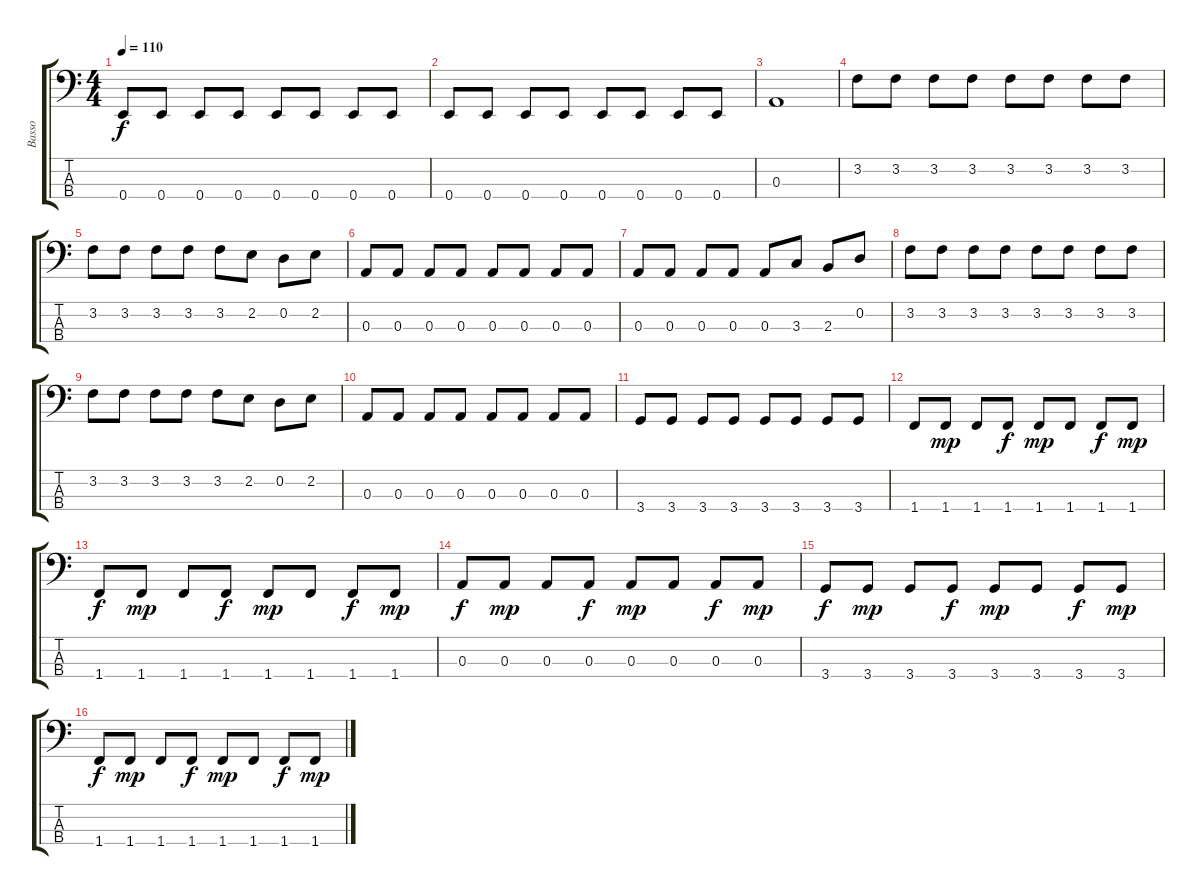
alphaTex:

\track ("Basso" "Basso") {instrument electricbasspick}
\staff {score tabs}
\tuning (G2 D2 A1 E1) {hide}
\ts (4 4)
\tempo 110
\clef f4
\ks c
0.4.8{dy f} 0.4.8 0.4.8 0.4.8 0.4.8 0.4.8 0.4.8 0.4.8 |
0.4.8 0.4.8 0.4.8 0.4.8 0.4.8 0.4.8 0.4.8 0.4.8 |
0.3.1 |
3.2.8 3.2.8 3.2.8 3.2.8 3.2.8 3.2.8 3.2.8 3.2.8 |
3.2.8 3.2.8 3.2.8 3.2.8 3.2.8 2.2.8 0.2.8 2.2.8 |
0.3.8 0.3.8 0.3.8 0.3.8 0.3.8 0.3.8 0.3.8 0.3.8 |
0.3.8 0.3.8 0.3.8 0.3.8 0.3.8 3.3.8 2.3.8 0.2.8 |
3.2.8 3.2.8 3.2.8 3.2.8 3.2.8 3.2.8 3.2.8 3.2.8 |
3.2.8 3.2.8 3.2.8 3.2.8 3.2.8 2.2.8 0.2.8 2.2.8 |
0.3.8 0.3.8 0.3.8 0.3.8 0.3.8 0.3.8 0.3.8 0.3.8 |
3.4.8 3.4.8 3.4.8 3.4.8 3.4.8 3.4.8 3.4.8 3.4.8 |
1.4.8 1.4.8{dy mp} 1.4.8 1.4.8{dy f} 1.4.8{dy mp} 1.4.8 1.4.8{dy f} 1.4.8{dy mp} |
1.4.8{dy f} 1.4.8{dy mp} 1.4.8 1.4.8{dy f} 1.4.8{dy mp} 1.4.8 1.4.8{dy f} 1.4.8{dy mp} |
0.3.8{dy f} 0.3.8{dy mp} 0.3.8 0.3.8{dy f} 0.3.8{dy mp} 0.3.8 0.3.8{dy f} 0.3.8{dy mp} |
3.4.8{dy f} 3.4.8{dy mp} 3.4.8 3.4.8{dy f} 3.4.8{dy mp} 3.4.8 3.4.8{dy f} 3.4.8{dy mp} |
1.4.8{dy f} 1.4.8{dy mp} 1.4.8 1.4.8{dy f} 1.4.8{dy mp} 1.4.8 1.4.8{dy f} 1.4.8{dy mp}
